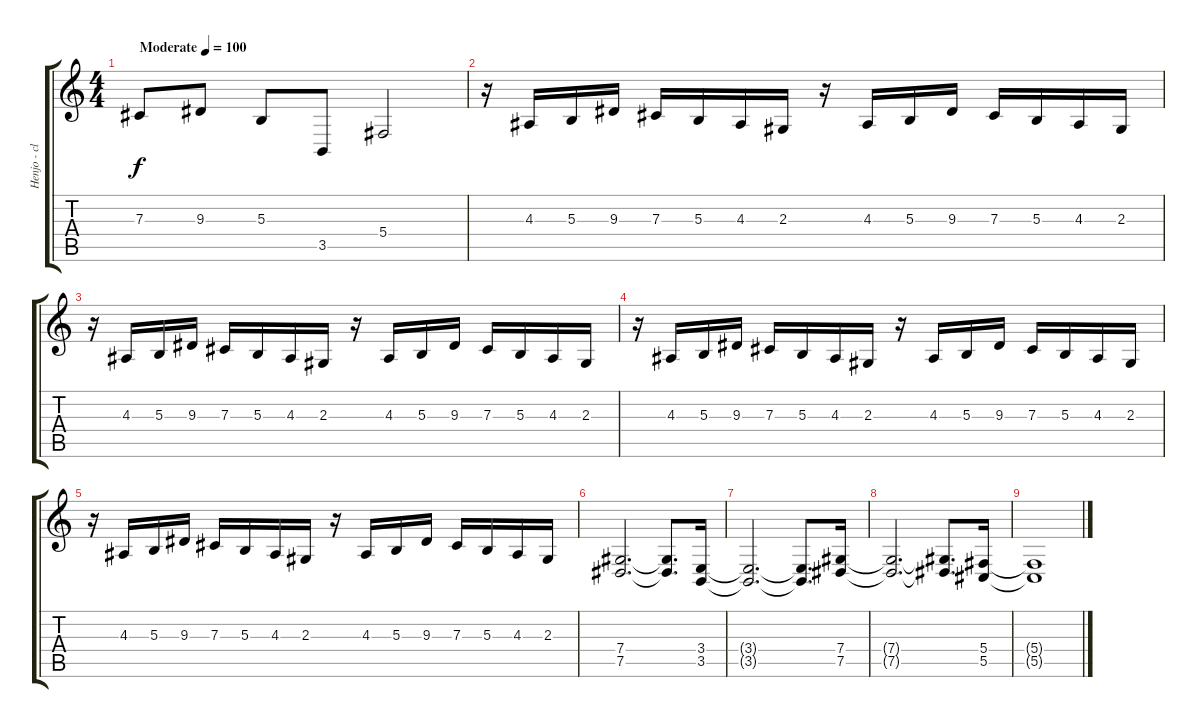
\track ("Henjo - claviers" "Henjo - cl") {instrument synthbrass2}
\staff {score tabs}
\tuning (Eb4 Bb3 Gb3 Db3 Ab2 Eb2) {hide}
\ts (4 4)
\tempo (100 "Moderate")
\clef g2
\ks c
7.3.8{dy f instrument synthbrass2} 9.3.8 5.3.8 3.5.8 5.4.2 |
r.16{instrument stringensemble1} 4.3.16 5.3.16 9.3.16 7.3.16 5.3.16 4.3.16 2.3.16 r.16{instrument stringensemble1} 4.3.16 5.3.16 9.3.16 7.3.16 5.3.16 4.3.16 2.3.16 |
r.16{instrument stringensemble1} 4.3.16 5.3.16 9.3.16 7.3.16 5.3.16 4.3.16 2.3.16 r.16{instrument stringensemble1} 4.3.16 5.3.16 9.3.16 7.3.16 5.3.16 4.3.16 2.3.16 |
r.16{instrument stringensemble1} 4.3.16 5.3.16 9.3.16 7.3.16 5.3.16 4.3.16 2.3.16 r.16{instrument stringensemble1} 4.3.16 5.3.16 9.3.16 7.3.16 5.3.16 4.3.16 2.3.16 |
r.16{instrument stringensemble1} 4.3.16 5.3.16 9.3.16 7.3.16 5.3.16 4.3.16 2.3.16 r.16{instrument stringensemble1} 4.3.16 5.3.16 9.3.16 7.3.16 5.3.16 4.3.16 2.3.16 |
(7.4 7.5).2{d instrument drawbarorgan} (7.4{t} 7.5{t}).8{d} (3.4 3.5).16 |
(3.4{t} 3.5{t}).2{d} (3.4{t} 3.5{t}).8{d} (7.4 7.5).16 |
(7.4{t} 7.5{t}).2{d} (7.4{t} 7.5{t}).8{d} (5.4 5.5).16 |
(5.4{t} 5.5{t}).1
